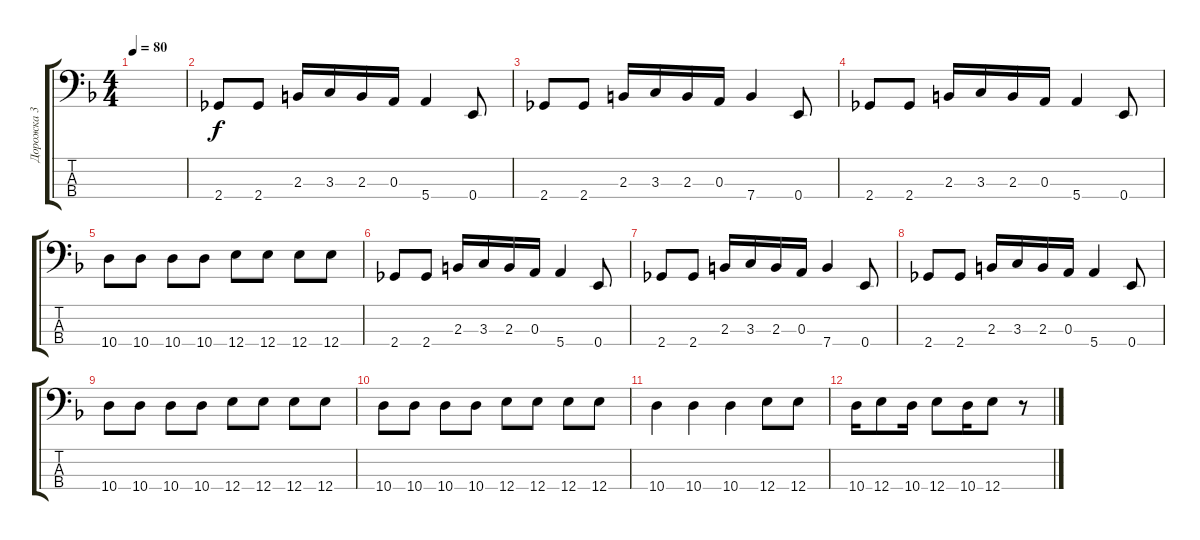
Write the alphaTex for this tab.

\track ("Дорожка 3" "Дорожка 3") {instrument acousticbass}
\staff {score tabs}
\tuning (G2 D2 A1 E1) {hide}
\ts (4 4)
\tempo 80
\clef f4
\ks f
|
2.4.8 2.4.8 2.3.16 3.3.16 2.3.16 0.3.16 5.4.4 0.4.8 |
2.4.8 2.4.8 2.3.16 3.3.16 2.3.16 0.3.16 7.4.4 0.4.8 |
2.4.8 2.4.8 2.3.16 3.3.16 2.3.16 0.3.16 5.4.4 0.4.8 |
10.4.8 10.4.8 10.4.8 10.4.8 12.4.8 12.4.8 12.4.8 12.4.8 |
2.4.8 2.4.8 2.3.16 3.3.16 2.3.16 0.3.16 5.4.4 0.4.8 |
2.4.8 2.4.8 2.3.16 3.3.16 2.3.16 0.3.16 7.4.4 0.4.8 |
2.4.8 2.4.8 2.3.16 3.3.16 2.3.16 0.3.16 5.4.4 0.4.8 |
10.4.8 10.4.8 10.4.8 10.4.8 12.4.8 12.4.8 12.4.8 12.4.8 |
10.4.8 10.4.8 10.4.8 10.4.8 12.4.8 12.4.8 12.4.8 12.4.8 |
10.4.4 10.4.4 10.4.4 12.4.8 12.4.8 |
10.4.16 12.4.8 10.4.16 12.4.8 10.4.16 12.4.8 r.8
